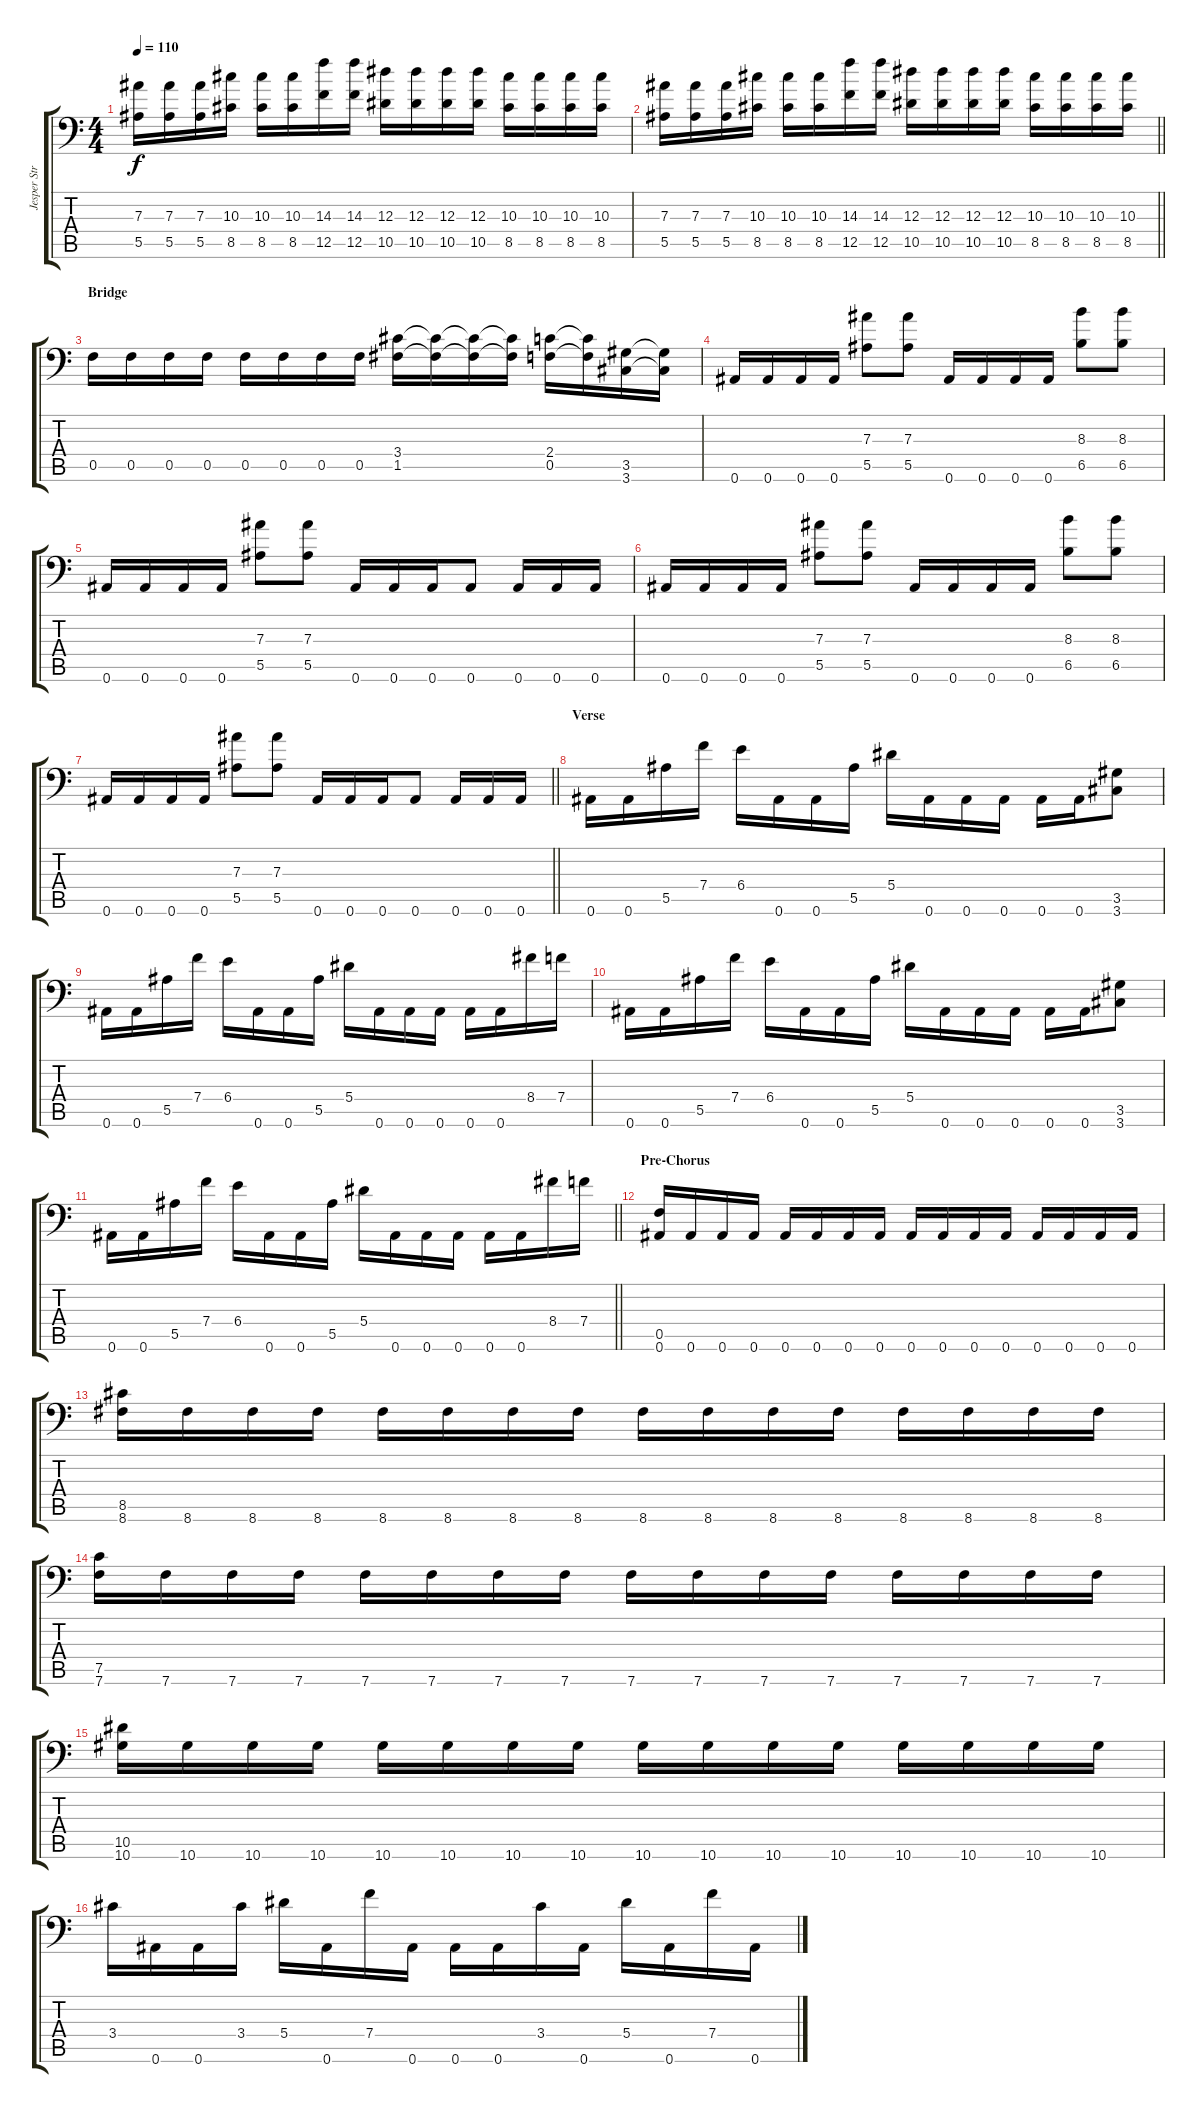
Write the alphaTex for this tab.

\track ("Jesper Stromblad" "Jesper Str") {instrument distortionguitar}
\staff {score tabs}
\tuning (C4 G3 Eb3 Bb2 F2 Bb1) {hide}
\ts (4 4)
\tempo 110
\clef f4
\ks c
(7.3 5.5).16{dy f} (7.3 5.5).16 (7.3 5.5).16 (10.3 8.5).16 (10.3 8.5).16 (10.3 8.5).16 (14.3 12.5).16 (14.3 12.5).16 (12.3 10.5).16 (12.3 10.5).16 (12.3 10.5).16 (12.3 10.5).16 (10.3 8.5).16 (10.3 8.5).16 (10.3 8.5).16 (10.3 8.5).16 |
\barLineRight lightlight
(7.3 5.5).16 (7.3 5.5).16 (7.3 5.5).16 (10.3 8.5).16 (10.3 8.5).16 (10.3 8.5).16 (14.3 12.5).16 (14.3 12.5).16 (12.3 10.5).16 (12.3 10.5).16 (12.3 10.5).16 (12.3 10.5).16 (10.3 8.5).16 (10.3 8.5).16 (10.3 8.5).16 (10.3 8.5).16 |
\section ("" "Bridge")
0.5.16 0.5.16 0.5.16 0.5.16 0.5.16 0.5.16 0.5.16 0.5.16 (3.4 1.5).16 (3.4{t} 1.5{t}).16 (3.4{t} 1.5{t}).16 (3.4{t} 1.5{t}).16 (2.4 0.5).16 (2.4{t} 0.5{t}).16 (3.5 3.6).16 (3.5{t} 3.6{t}).16 |
0.6.16 0.6.16 0.6.16 0.6.16 (7.3 5.5).8 (7.3 5.5).8 0.6.16 0.6.16 0.6.16 0.6.16 (8.3 6.5).8 (8.3 6.5).8 |
0.6.16 0.6.16 0.6.16 0.6.16 (7.3 5.5).8 (7.3 5.5).8 0.6.16 0.6.16 0.6.16 0.6.8 0.6.16 0.6.16 0.6.16 |
0.6.16 0.6.16 0.6.16 0.6.16 (7.3 5.5).8 (7.3 5.5).8 0.6.16 0.6.16 0.6.16 0.6.16 (8.3 6.5).8 (8.3 6.5).8 |
\barLineRight lightlight
0.6.16 0.6.16 0.6.16 0.6.16 (7.3 5.5).8 (7.3 5.5).8 0.6.16 0.6.16 0.6.16 0.6.8 0.6.16 0.6.16 0.6.16 |
\section ("" "Verse")
0.6.16 0.6.16 5.5.16 7.4.16 6.4.16 0.6.16 0.6.16 5.5.16 5.4.16 0.6.16 0.6.16 0.6.16 0.6.16 0.6.16 (3.5 3.6).8 |
0.6.16 0.6.16 5.5.16 7.4.16 6.4.16 0.6.16 0.6.16 5.5.16 5.4.16 0.6.16 0.6.16 0.6.16 0.6.16 0.6.16 8.4.16 7.4.16 |
0.6.16 0.6.16 5.5.16 7.4.16 6.4.16 0.6.16 0.6.16 5.5.16 5.4.16 0.6.16 0.6.16 0.6.16 0.6.16 0.6.16 (3.5 3.6).8 |
\barLineRight lightlight
0.6.16 0.6.16 5.5.16 7.4.16 6.4.16 0.6.16 0.6.16 5.5.16 5.4.16 0.6.16 0.6.16 0.6.16 0.6.16 0.6.16 8.4.16 7.4.16 |
\section ("" "Pre-Chorus")
(0.5 0.6).16 0.6.16 0.6.16 0.6.16 0.6.16 0.6.16 0.6.16 0.6.16 0.6.16 0.6.16 0.6.16 0.6.16 0.6.16 0.6.16 0.6.16 0.6.16 |
(8.5 8.6).16 8.6.16 8.6.16 8.6.16 8.6.16 8.6.16 8.6.16 8.6.16 8.6.16 8.6.16 8.6.16 8.6.16 8.6.16 8.6.16 8.6.16 8.6.16 |
(7.5 7.6).16 7.6.16 7.6.16 7.6.16 7.6.16 7.6.16 7.6.16 7.6.16 7.6.16 7.6.16 7.6.16 7.6.16 7.6.16 7.6.16 7.6.16 7.6.16 |
(10.5 10.6).16 10.6.16 10.6.16 10.6.16 10.6.16 10.6.16 10.6.16 10.6.16 10.6.16 10.6.16 10.6.16 10.6.16 10.6.16 10.6.16 10.6.16 10.6.16 |
3.4.16 0.6.16 0.6.16 3.4.16 5.4.16 0.6.16 7.4.16 0.6.16 0.6.16 0.6.16 3.4.16 0.6.16 5.4.16 0.6.16 7.4.16 0.6.16
